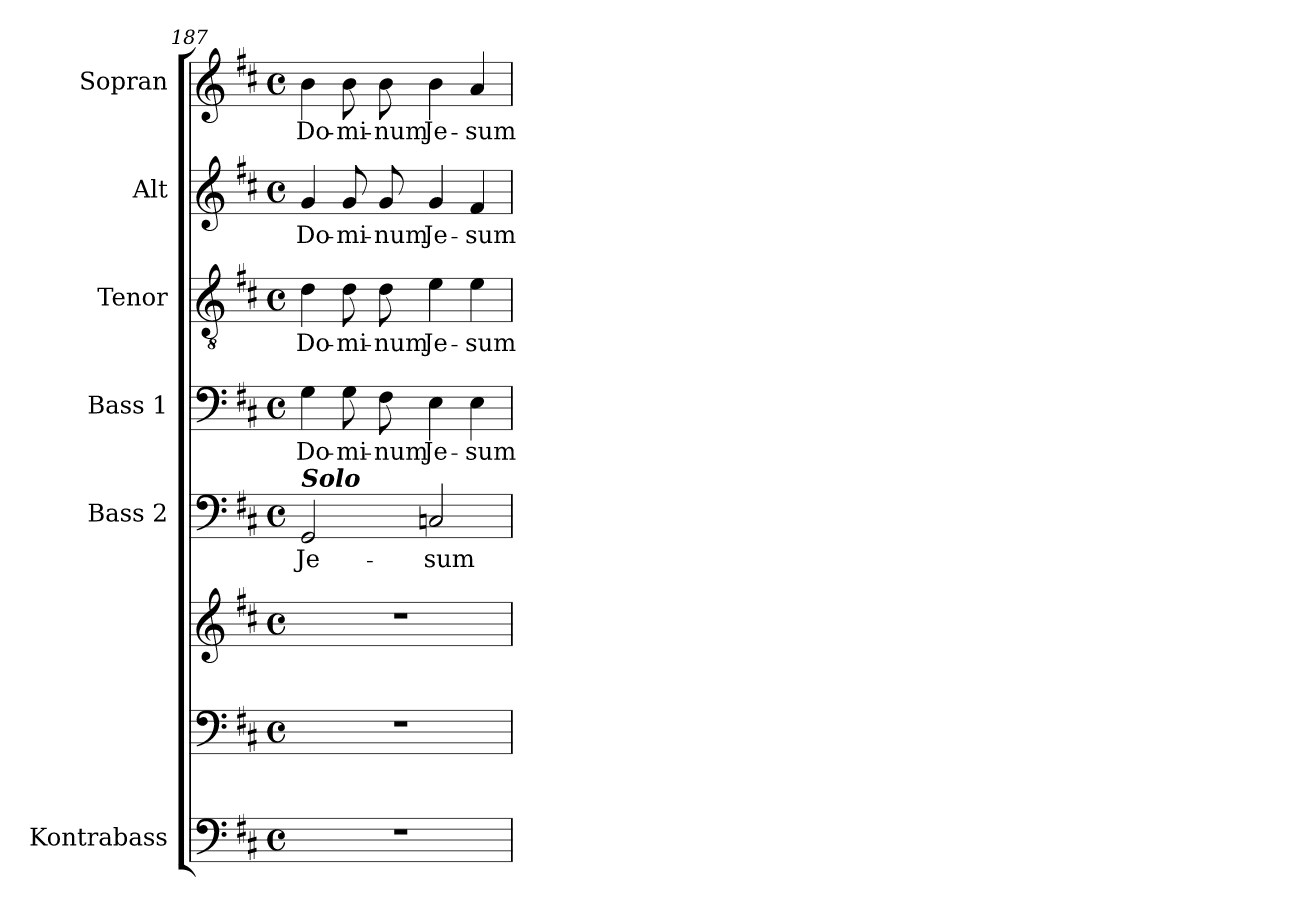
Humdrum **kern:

**kern	**kern	**kern	**kern	**text	**kern	**text	**kern	**text	**kern	**text	**kern	**text
*part7	*part6	*part6	*part5	*part5	*part4	*part4	*part3	*part3	*part2	*part2	*part1	*part1
*staff8	*staff7	*staff6	*staff5	*staff5	*staff4	*staff4	*staff3	*staff3	*staff2	*staff2	*staff1	*staff1
*I"Kontrabass	*	*	*I"Bass 2	*	*I"Bass 1	*	*I"Tenor	*	*I"Alt	*	*I"Sopran	*
*I'Kb.	*	*	*I'B. 2	*	*I'B. 1	*	*I'T.	*	*I'A.	*	*I'S.	*
*clefF4	*clefF4	*clefG2	*clefF4	*	*clefF4	*	*clefGv2	*	*clefG2	*	*clefG2	*
*ITrd7c12	*	*	*	*	*	*	*	*	*	*	*	*
*k[f#c#]	*k[f#c#]	*k[f#c#]	*k[f#c#]	*	*k[f#c#]	*	*k[f#c#]	*	*k[f#c#]	*	*k[f#c#]	*
*D:	*D:	*D:	*D:	*	*D:	*	*D:	*	*D:	*	*D:	*
*M4/4	*M4/4	*M4/4	*M4/4	*	*M4/4	*	*M4/4	*	*M4/4	*	*M4/4	*
*met(c)	*met(c)	*met(c)	*met(c)	*	*met(c)	*	*met(c)	*	*met(c)	*	*met(c)	*
=187	=187	=187	=187	=187	=187	=187	=187	=187	=187	=187	=187	=187
!	!	!	!LO:TX:a:Bi:t=Solo	!	!	!	!	!	!	!	!	!
!	!	!	!	!LO:LY:b	!	!LO:LY:b	!	!LO:LY:b	!	!LO:LY:b	!	!LO:LY:b
1r	1r	1r	2GG/	Je-	4G\	Do-	4d\	Do-	4g/	Do-	4b\	Do-
!	!	!	!	!	!	!LO:LY:b	!	!LO:LY:b	!	!LO:LY:b	!	!LO:LY:b
.	.	.	.	.	8G\	-mi-	8d\	-mi-	8g/	-mi-	8b\	-mi-
!	!	!	!	!	!	!LO:LY:b	!	!LO:LY:b	!	!LO:LY:b	!	!LO:LY:b
.	.	.	.	.	8F#\	-num	8d\	-num	8g/	-num	8b\	-num
!	!	!	!	!LO:LY:b	!	!LO:LY:b	!	!LO:LY:b	!	!LO:LY:b	!	!LO:LY:b
.	.	.	2Cn/	-sum	4E\	Je-	4e\	Je-	4g/	Je-	4b\	Je-
!	!	!	!	!	!	!LO:LY:b	!	!LO:LY:b	!	!LO:LY:b	!	!LO:LY:b
.	.	.	.	.	4E\	-sum	4e\	-sum	4f#/	-sum	4a/	-sum
=	=	=	=	=	=	=	=	=	=	=	=	=
*-	*-	*-	*-	*-	*-	*-	*-	*-	*-	*-	*-	*-
